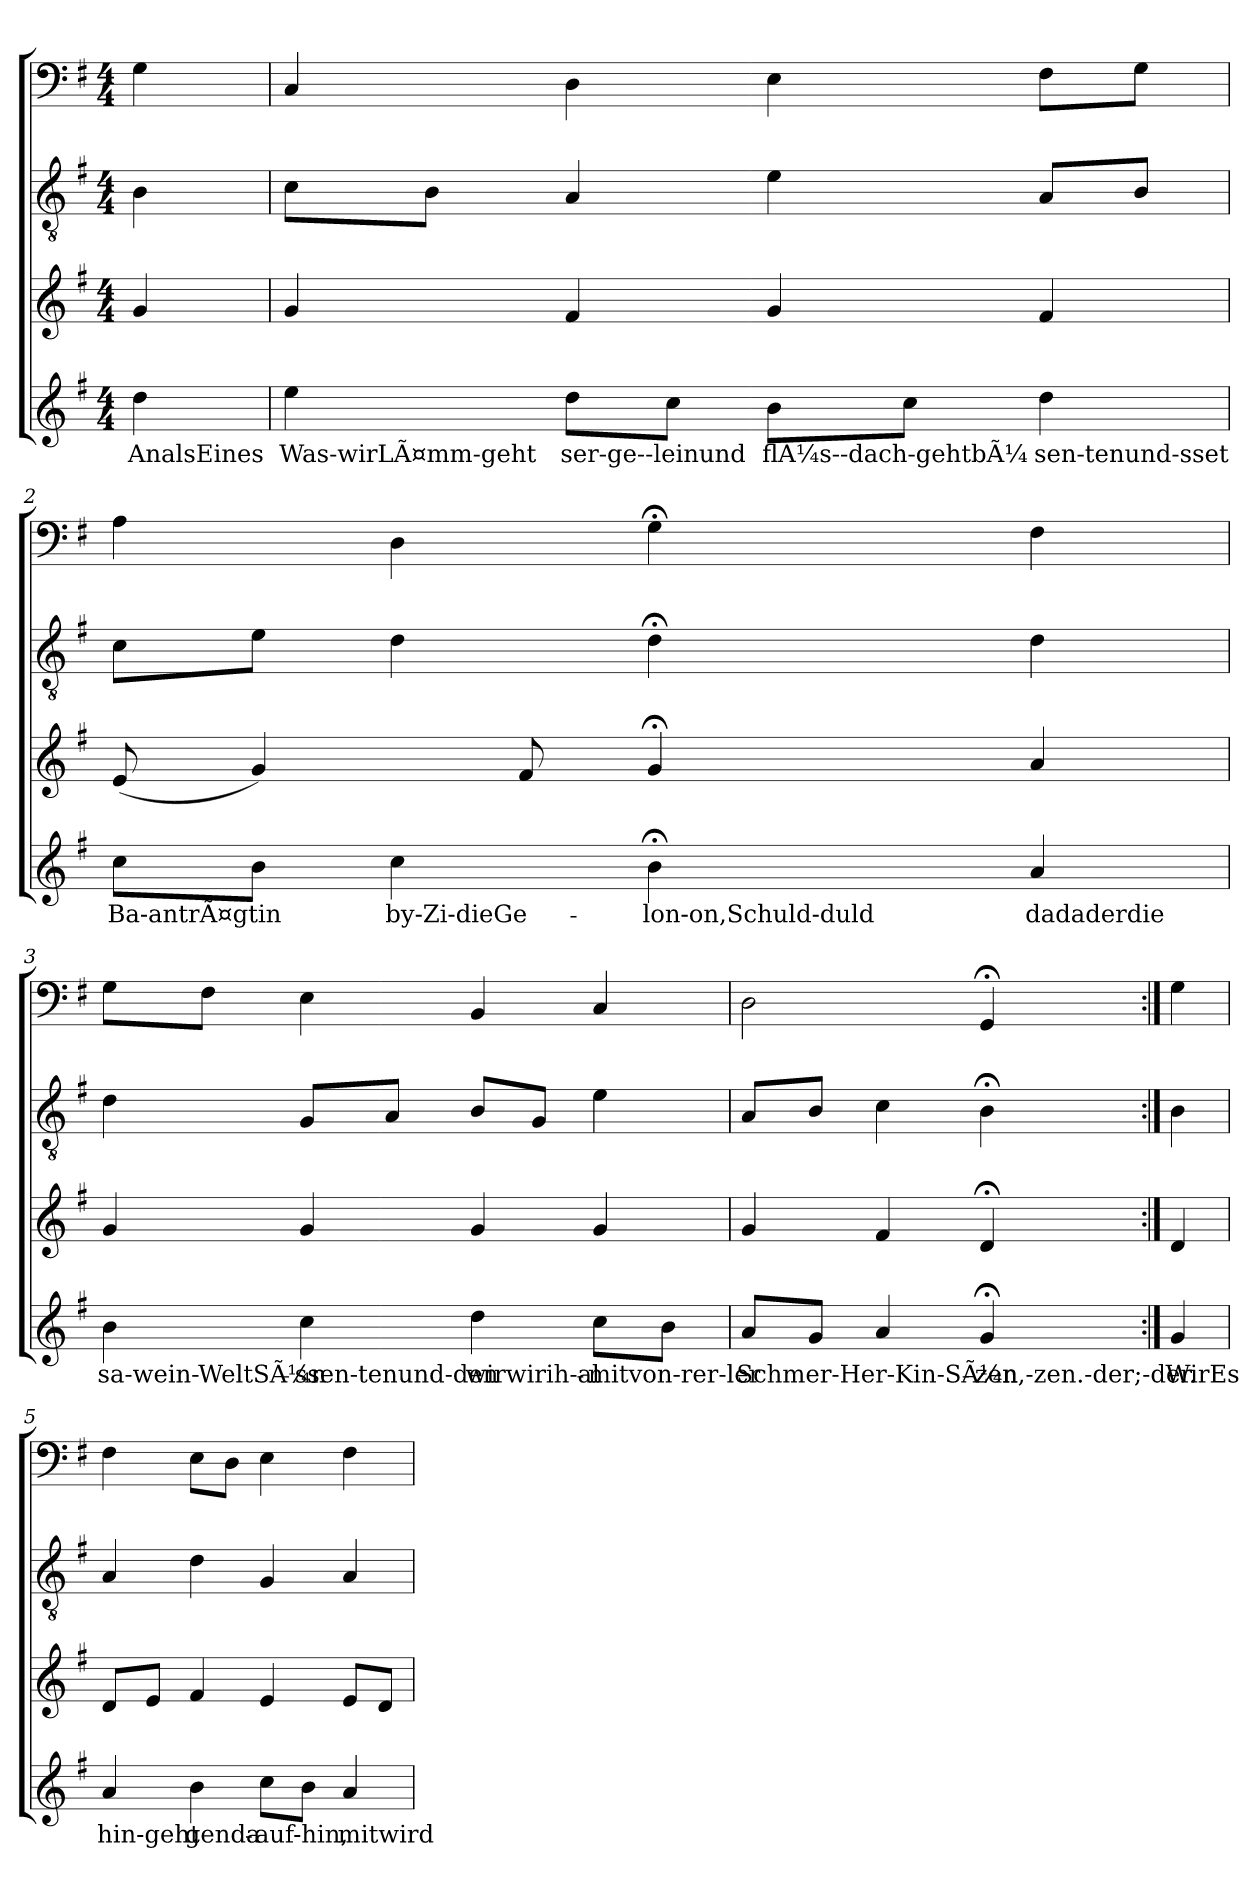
**kern	**text	**kern	**kern	**kern
*part4	*part4	*part3	*part2	*part1
*staff4	*staff4	*staff3	*staff2	*staff1
*clefG2	*	*clefG2	*clefGv2	*clefF4
*k[f#]	*	*k[f#]	*k[f#]	*k[f#]
*G:	*	*G:	*G:	*G:
*M4/4	*	*M4/4	*M4/4	*M4/4
=	=	=	=	=
4dd	AnalsEines	4g	4B	4G
=1	=1	=1	=1	=1
4ee	Was-wirLÃ¤mm-geht	4g	8cL	4C
.	.	.	8BJ	.
8ddL	-ser-ge--leinund	4f#	4A	4D
8ccJ	.	.	.	.
8bL	-flÃ¼s--dach-gehtbÃ¼-	4g	4e	4E
8ccJ	.	.	.	.
4dd	-sen-tenund-sset	4f#	8AL	8F#L
.	.	.	8BJ	8GJ
=2	=2	=2	=2	=2
8ccL	Ba-antrÃ¤gtin	(8e	8cL	4A
8bJ	.	4g)	8eJ	.
4cc	-by-Zi-dieGe-	.	4d	4D
.	.	8f#	.	.
4b;<	-lon-on,Schuld-duld	4g;<	4d;<	4G;<
4a	dadaderdie	4a	4d	4F#
=3	=3	=3	=3	=3
4b	sa-wein-WeltSÃ¼n-	4g	4d	8GL
.	.	.	.	8F#J
4cc	-ssen-tenund-den	4g	8GL	4E
.	.	.	8AJ	.
4dd	wirwirih-al-	4g	8BL	4BB
.	.	.	8GJ	.
8ccL	mitvon-rer-ler	4g	4e	4C
8bJ	.	.	.	.
=4	=4	=4	=4	=4
8aL	Schmer-Her-Kin-SÃ¼n-	4g	8AL	2D
8gJ	.	.	8BJ	.
4a	.	4f#	4c	.
4g;<	-zen,-zen.-der;-der.	4d;<	4B;<	4GG;<
=:|!	=:|!	=:|!	=:|!	=:|!
4g	WirEs	4d	4B	4G
=5	=5	=5	=5	=5
4a	hin-geht	8dL	4A	4F#
.	.	8eJ	.	.
4b	-genda-	4f#	4d	8EL
.	.	.	.	8DJ
8ccL	auf-hin,	4e	4G	4E
8bJ	.	.	.	.
4a	mitwird	8eL	4A	4F#
.	.	8dJ	.	.
=	=	=	=	=
*-	*-	*-	*-	*-
